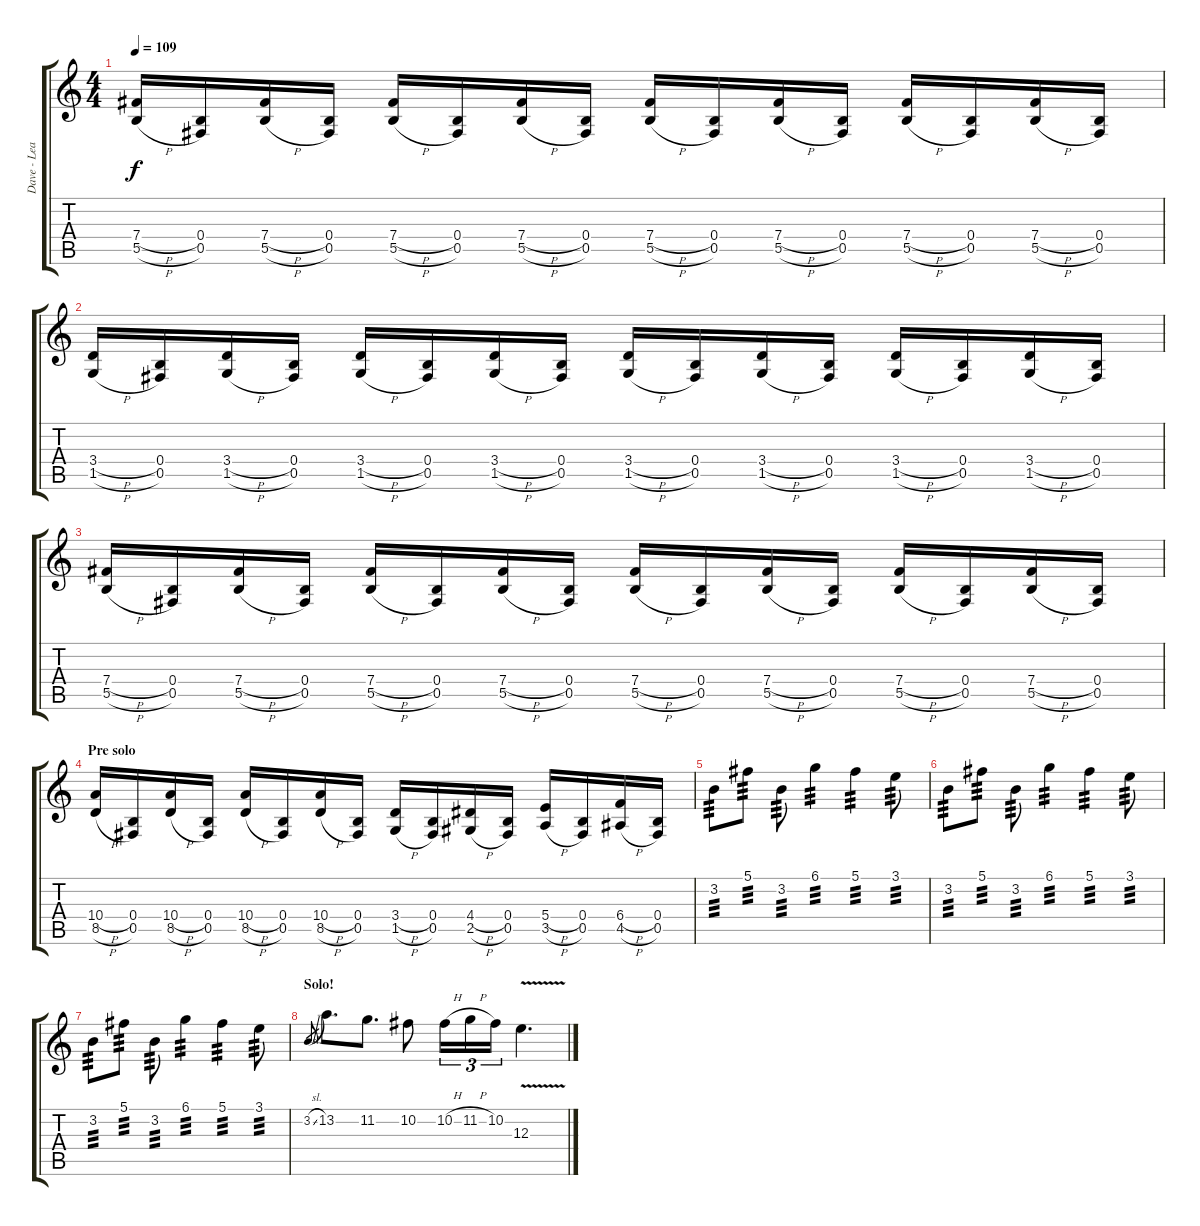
\track ("Dave - Lead" "Dave - Lea") {instrument distortionguitar}
\staff {score tabs}
\tuning (Db4 Ab3 E3 B2 Gb2 B1) {hide}
\ts (4 4)
\tempo 109
\clef g2
\ks c
(7.4{h} 5.5{h}).16{dy f} (0.4 0.5).16 (7.4{h} 5.5{h}).16 (0.4 0.5).16 (7.4{h} 5.5{h}).16 (0.4 0.5).16 (7.4{h} 5.5{h}).16 (0.4 0.5).16 (7.4{h} 5.5{h}).16 (0.4 0.5).16 (7.4{h} 5.5{h}).16 (0.4 0.5).16 (7.4{h} 5.5{h}).16 (0.4 0.5).16 (7.4{h} 5.5{h}).16 (0.4 0.5).16 |
(3.4{h} 1.5{h}).16 (0.4 0.5).16 (3.4{h} 1.5{h}).16 (0.4 0.5).16 (3.4{h} 1.5{h}).16 (0.4 0.5).16 (3.4{h} 1.5{h}).16 (0.4 0.5).16 (3.4{h} 1.5{h}).16 (0.4 0.5).16 (3.4{h} 1.5{h}).16 (0.4 0.5).16 (3.4{h} 1.5{h}).16 (0.4 0.5).16 (3.4{h} 1.5{h}).16 (0.4 0.5).16 |
(7.4{h} 5.5{h}).16 (0.4 0.5).16 (7.4{h} 5.5{h}).16 (0.4 0.5).16 (7.4{h} 5.5{h}).16 (0.4 0.5).16 (7.4{h} 5.5{h}).16 (0.4 0.5).16 (7.4{h} 5.5{h}).16 (0.4 0.5).16 (7.4{h} 5.5{h}).16 (0.4 0.5).16 (7.4{h} 5.5{h}).16 (0.4 0.5).16 (7.4{h} 5.5{h}).16 (0.4 0.5).16 |
\section ("" "Pre solo")
(10.4{h} 8.5{h}).16 (0.4 0.5).16 (10.4{h} 8.5{h}).16 (0.4 0.5).16 (10.4{h} 8.5{h}).16 (0.4 0.5).16 (10.4{h} 8.5{h}).16 (0.4 0.5).16 (3.4{h} 1.5{h}).16 (0.4 0.5).16 (4.4{h} 2.5{h}).16 (0.4 0.5).16 (5.4{h} 3.5{h}).16 (0.4 0.5).16 (6.4{h} 4.5{h}).16 (0.4 0.5).16 |
3.2.8{tp 3} 5.1.8{tp 3} 3.2.8{tp 3} 6.1.4{tp 3} 5.1.4{tp 3} 3.1.8{tp 3} |
3.2.8{tp 3} 5.1.8{tp 3} 3.2.8{tp 3} 6.1.4{tp 3} 5.1.4{tp 3} 3.1.8{tp 3} |
3.2.8{tp 3} 5.1.8{tp 3} 3.2.8{tp 3} 6.1.4{tp 3} 5.1.4{tp 3} 3.1.8{tp 3} |
\section ("" "Solo!")
3.2{sl}.8{gr} 13.2.8{d} 11.2.8{d} 10.2.8 10.2{h}.16{tu (3 2)} 11.2{h}.16{tu (3 2)} 10.2.16{tu (3 2)} 12.3{v}.4{d}
